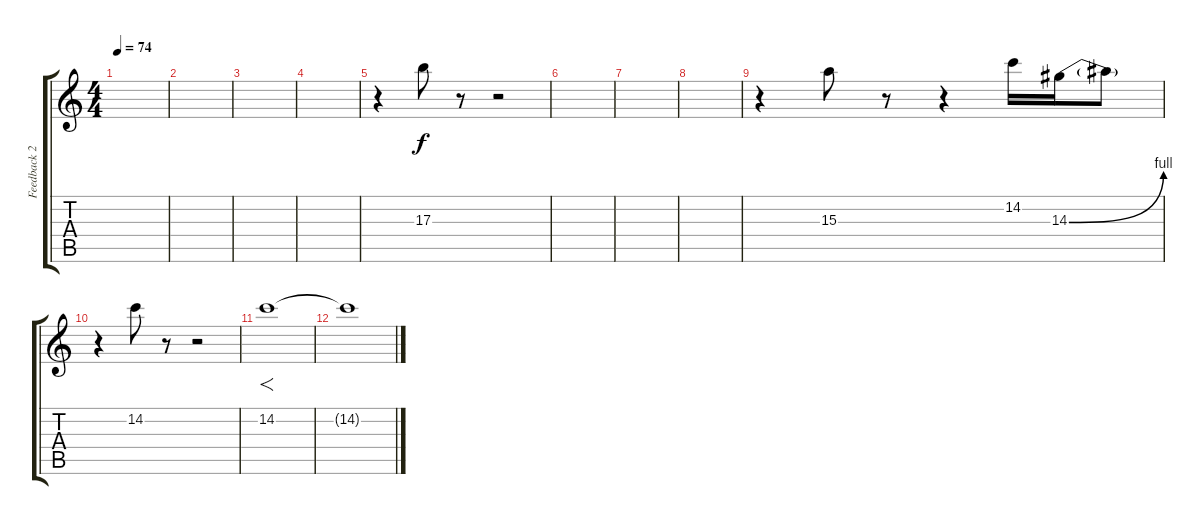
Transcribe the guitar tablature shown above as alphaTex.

\track ("Feedback 2" "Feedback 2") {instrument distortionguitar}
\staff {score tabs}
\tuning (Eb4 Bb3 Gb3 Db3 Ab2 Eb2) {hide}
\ts (4 4)
\tempo 74
\clef g2
\ks c
|
|
|
|
r.4 17.3.8{volume 13} r.8 r.2 |
|
|
|
r.4 15.3.8 r.8 r.4 14.2.16 14.3{be (bend 0 0 60 4)}.16 14.3{t}.8 |
r.4 14.2.8 r.8 r.2 |
14.2.1{f volume 2} |
14.2{t}.1
